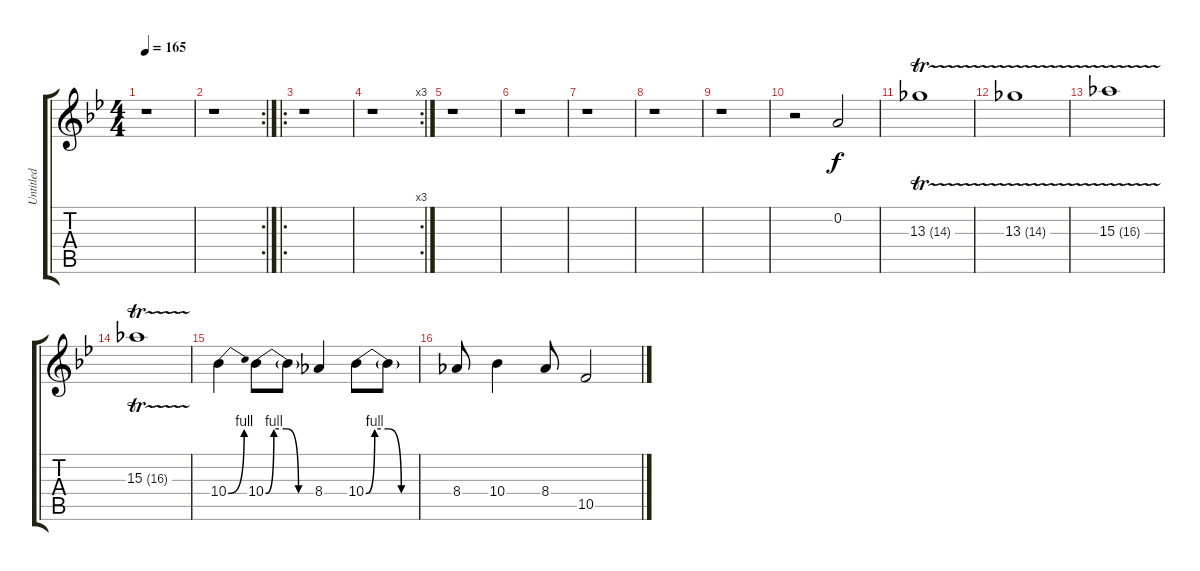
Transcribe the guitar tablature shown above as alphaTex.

\track ("Untitled" "Untitled") {instrument distortionguitar}
\staff {score tabs}
\tuning (D4 A3 F3 C3 G2 C2) {hide}
\ts (4 4)
\tempo 165
\clef g2
\ks bb
r.1{dy f} |
\rc 2
r.1 |
\ro
r.1 |
\rc 3
r.1 |
r.1 |
r.1 |
r.1 |
r.1 |
r.1 |
r.2 0.2.2 |
13.3{tr (14 32)}.1 |
13.3{tr (14 32)}.1 |
15.3{tr (16 32)}.1 |
15.3{tr (16 32)}.1 |
10.4{be (bend 0 0 60 4)}.4 10.4{be (custom 0 0 10 4 25 4 40 0 60 0)}.8 10.4{t}.8 8.4.4 10.4{be (custom 0 0 10 4 25 4 40 0 60 0)}.8 10.4{t}.8 |
8.4.8 10.4.4 8.4.8 10.5.2
